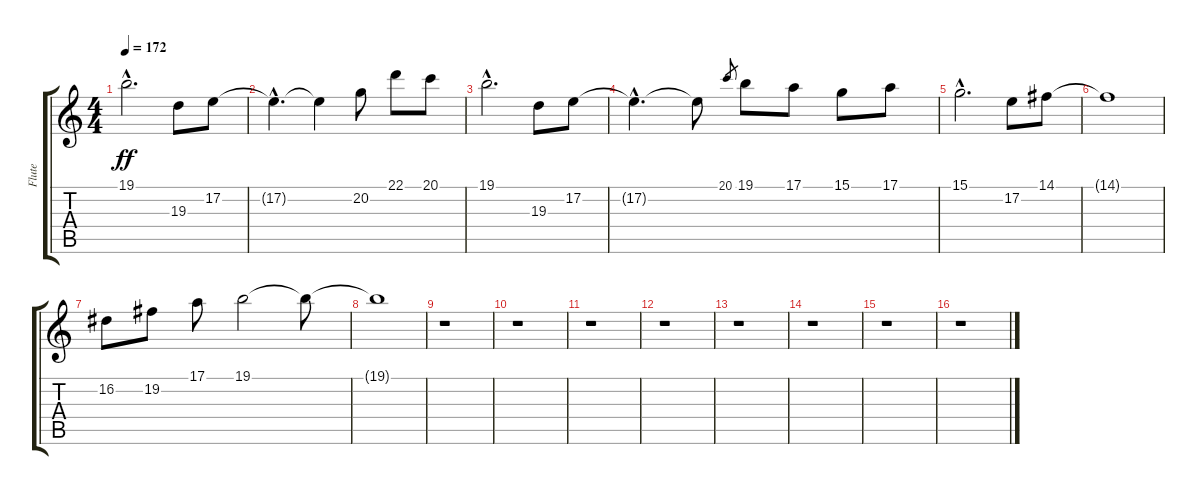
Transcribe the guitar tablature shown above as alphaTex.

\track ("Flute" "Flute") {instrument flute}
\staff {score tabs}
\tuning (E4 B3 G3 D3 A2 E2) {hide}
\ts (4 4)
\tempo 172
\clef g2
\ks c
19.1{hac}.2{d dy ff} 19.3.8 17.2.8 |
17.2{hac t}.4{d} 17.2{t}.4 20.2.8 22.1.8 20.1.8 |
19.1{hac}.2{d} 19.3.8 17.2.8 |
17.2{hac t}.4{d} 17.2{t}.8 20.1.8{gr} 19.1.8 17.1.8 15.1.8 17.1.8 |
15.1{hac}.2{d} 17.2.8 14.1.8 |
14.1{t}.1 |
16.2.8 19.2.8 17.1.8 19.1.2 19.1{t}.8 |
19.1{t}.1 |
r.1 |
r.1 |
r.1 |
r.1 |
r.1 |
r.1 |
r.1 |
r.1
